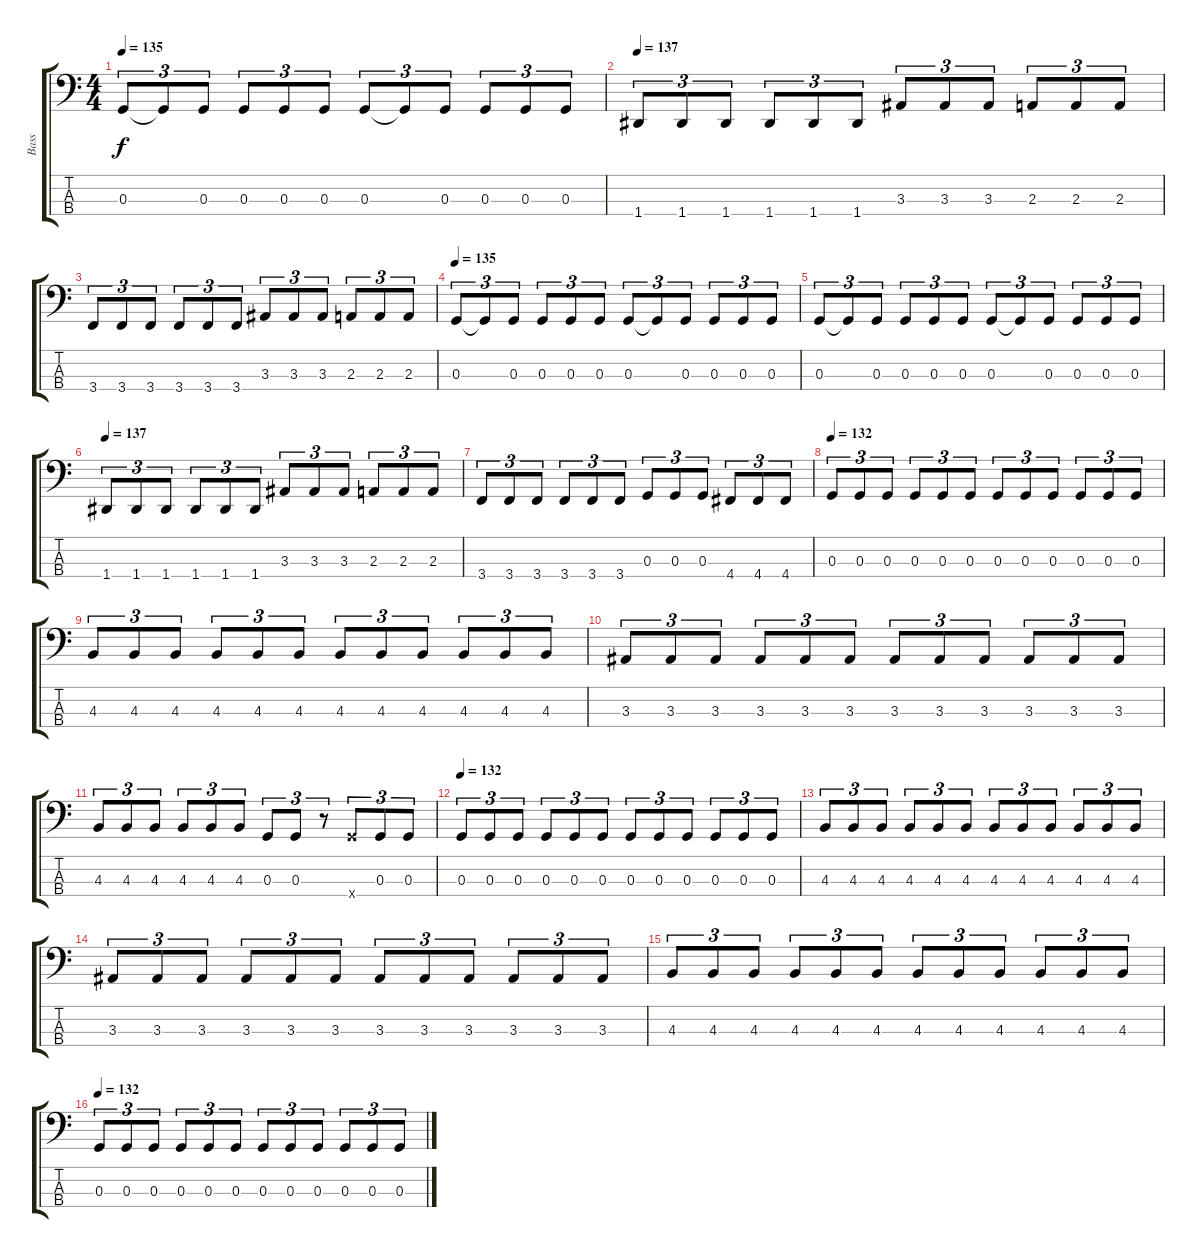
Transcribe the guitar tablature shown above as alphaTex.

\track ("Bass" "Bass") {instrument electricbasspick}
\staff {score tabs}
\tuning (F2 C2 G1 D1) {hide}
\ts (4 4)
\tempo 135
\clef f4
\ks c
0.3.8{tu (3 2) dy f} 0.3{t}.8{tu (3 2)} 0.3.8{tu (3 2)} 0.3.8{tu (3 2)} 0.3.8{tu (3 2)} 0.3.8{tu (3 2)} 0.3.8{tu (3 2)} 0.3{t}.8{tu (3 2)} 0.3.8{tu (3 2)} 0.3.8{tu (3 2)} 0.3.8{tu (3 2)} 0.3.8{tu (3 2)} |
\tempo 137
1.4.8{tu (3 2) volume 9} 1.4.8{tu (3 2)} 1.4.8{tu (3 2)} 1.4.8{tu (3 2)} 1.4.8{tu (3 2)} 1.4.8{tu (3 2)} 3.3.8{tu (3 2)} 3.3.8{tu (3 2)} 3.3.8{tu (3 2)} 2.3.8{tu (3 2)} 2.3.8{tu (3 2)} 2.3.8{tu (3 2)} |
3.4.8{tu (3 2)} 3.4.8{tu (3 2)} 3.4.8{tu (3 2)} 3.4.8{tu (3 2)} 3.4.8{tu (3 2)} 3.4.8{tu (3 2)} 3.3.8{tu (3 2)} 3.3.8{tu (3 2)} 3.3.8{tu (3 2)} 2.3.8{tu (3 2)} 2.3.8{tu (3 2)} 2.3.8{tu (3 2)} |
\tempo 135
0.3.8{tu (3 2)} 0.3{t}.8{tu (3 2)} 0.3.8{tu (3 2)} 0.3.8{tu (3 2)} 0.3.8{tu (3 2)} 0.3.8{tu (3 2)} 0.3.8{tu (3 2)} 0.3{t}.8{tu (3 2)} 0.3.8{tu (3 2)} 0.3.8{tu (3 2)} 0.3.8{tu (3 2)} 0.3.8{tu (3 2)} |
0.3.8{tu (3 2)} 0.3{t}.8{tu (3 2)} 0.3.8{tu (3 2)} 0.3.8{tu (3 2)} 0.3.8{tu (3 2)} 0.3.8{tu (3 2)} 0.3.8{tu (3 2)} 0.3{t}.8{tu (3 2)} 0.3.8{tu (3 2)} 0.3.8{tu (3 2)} 0.3.8{tu (3 2)} 0.3.8{tu (3 2)} |
\tempo 137
1.4.8{tu (3 2) volume 9} 1.4.8{tu (3 2)} 1.4.8{tu (3 2)} 1.4.8{tu (3 2)} 1.4.8{tu (3 2)} 1.4.8{tu (3 2)} 3.3.8{tu (3 2)} 3.3.8{tu (3 2)} 3.3.8{tu (3 2)} 2.3.8{tu (3 2)} 2.3.8{tu (3 2)} 2.3.8{tu (3 2)} |
3.4.8{tu (3 2)} 3.4.8{tu (3 2)} 3.4.8{tu (3 2)} 3.4.8{tu (3 2)} 3.4.8{tu (3 2)} 3.4.8{tu (3 2)} 0.3.8{tu (3 2)} 0.3.8{tu (3 2)} 0.3.8{tu (3 2)} 4.4.8{tu (3 2)} 4.4.8{tu (3 2)} 4.4.8{tu (3 2)} |
\tempo 132
0.3.8{tu (3 2) volume 13} 0.3.8{tu (3 2)} 0.3.8{tu (3 2)} 0.3.8{tu (3 2)} 0.3.8{tu (3 2)} 0.3.8{tu (3 2)} 0.3.8{tu (3 2)} 0.3.8{tu (3 2)} 0.3.8{tu (3 2)} 0.3.8{tu (3 2)} 0.3.8{tu (3 2)} 0.3.8{tu (3 2)} |
4.3.8{tu (3 2)} 4.3.8{tu (3 2)} 4.3.8{tu (3 2)} 4.3.8{tu (3 2)} 4.3.8{tu (3 2)} 4.3.8{tu (3 2)} 4.3.8{tu (3 2)} 4.3.8{tu (3 2)} 4.3.8{tu (3 2)} 4.3.8{tu (3 2)} 4.3.8{tu (3 2)} 4.3.8{tu (3 2)} |
3.3.8{tu (3 2)} 3.3.8{tu (3 2)} 3.3.8{tu (3 2)} 3.3.8{tu (3 2)} 3.3.8{tu (3 2)} 3.3.8{tu (3 2)} 3.3.8{tu (3 2)} 3.3.8{tu (3 2)} 3.3.8{tu (3 2)} 3.3.8{tu (3 2)} 3.3.8{tu (3 2)} 3.3.8{tu (3 2)} |
4.3.8{tu (3 2)} 4.3.8{tu (3 2)} 4.3.8{tu (3 2)} 4.3.8{tu (3 2)} 4.3.8{tu (3 2)} 4.3.8{tu (3 2)} 0.3.8{tu (3 2)} 0.3.8{tu (3 2)} r.8{tu (3 2)} 5.4{x}.8{tu (3 2)} 0.3.8{tu (3 2)} 0.3.8{tu (3 2)} |
\tempo 132
0.3.8{tu (3 2)} 0.3.8{tu (3 2)} 0.3.8{tu (3 2)} 0.3.8{tu (3 2)} 0.3.8{tu (3 2)} 0.3.8{tu (3 2)} 0.3.8{tu (3 2)} 0.3.8{tu (3 2)} 0.3.8{tu (3 2)} 0.3.8{tu (3 2)} 0.3.8{tu (3 2)} 0.3.8{tu (3 2)} |
4.3.8{tu (3 2)} 4.3.8{tu (3 2)} 4.3.8{tu (3 2)} 4.3.8{tu (3 2)} 4.3.8{tu (3 2)} 4.3.8{tu (3 2)} 4.3.8{tu (3 2)} 4.3.8{tu (3 2)} 4.3.8{tu (3 2)} 4.3.8{tu (3 2)} 4.3.8{tu (3 2)} 4.3.8{tu (3 2)} |
3.3.8{tu (3 2)} 3.3.8{tu (3 2)} 3.3.8{tu (3 2)} 3.3.8{tu (3 2)} 3.3.8{tu (3 2)} 3.3.8{tu (3 2)} 3.3.8{tu (3 2)} 3.3.8{tu (3 2)} 3.3.8{tu (3 2)} 3.3.8{tu (3 2)} 3.3.8{tu (3 2)} 3.3.8{tu (3 2)} |
4.3.8{tu (3 2)} 4.3.8{tu (3 2)} 4.3.8{tu (3 2)} 4.3.8{tu (3 2)} 4.3.8{tu (3 2)} 4.3.8{tu (3 2)} 4.3.8{tu (3 2)} 4.3.8{tu (3 2)} 4.3.8{tu (3 2)} 4.3.8{tu (3 2)} 4.3.8{tu (3 2)} 4.3.8{tu (3 2)} |
\tempo 132
0.3.8{tu (3 2) volume 13} 0.3.8{tu (3 2)} 0.3.8{tu (3 2)} 0.3.8{tu (3 2)} 0.3.8{tu (3 2)} 0.3.8{tu (3 2)} 0.3.8{tu (3 2)} 0.3.8{tu (3 2)} 0.3.8{tu (3 2)} 0.3.8{tu (3 2)} 0.3.8{tu (3 2)} 0.3.8{tu (3 2)}
